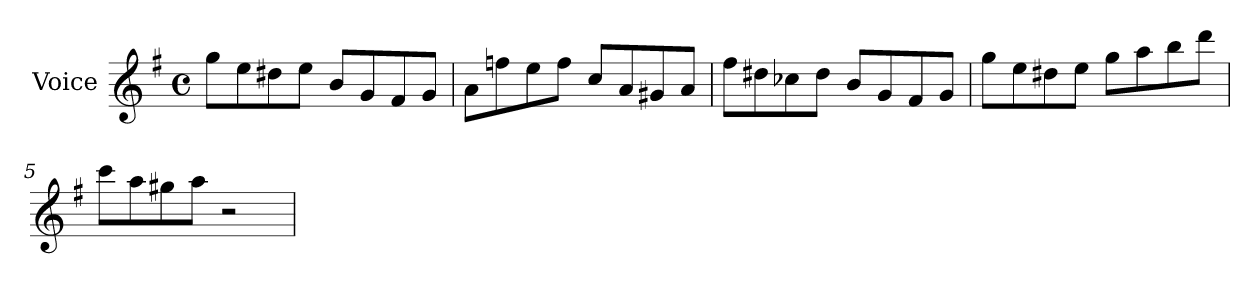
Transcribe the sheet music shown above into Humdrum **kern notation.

**kern
*part1
*staff1
*I"Voice
*I'Voice
*clefG2
*k[f#]
*M4/4
*met(c)
=1
8gg\L
8ee\
8dd#X\
8ee\J
8b/L
8g/
8f#/
8g/J
=2
8a\L
8ffn\
8ee\
8ff\J
8cc/L
8a/
8g#X/
8a/J
=3
8ff#\L
8dd#X\
8cc-X\
8dd#\J
8b/L
8g/
8f#/
8g/J
=4
8gg\L
8ee\
8dd#X\
8ee\J
8gg\L
8aa\
8bb\
8ddd\J
=5
8ccc\L
8aa\
8gg#X\
8aa\J
2rcc
=
*-
